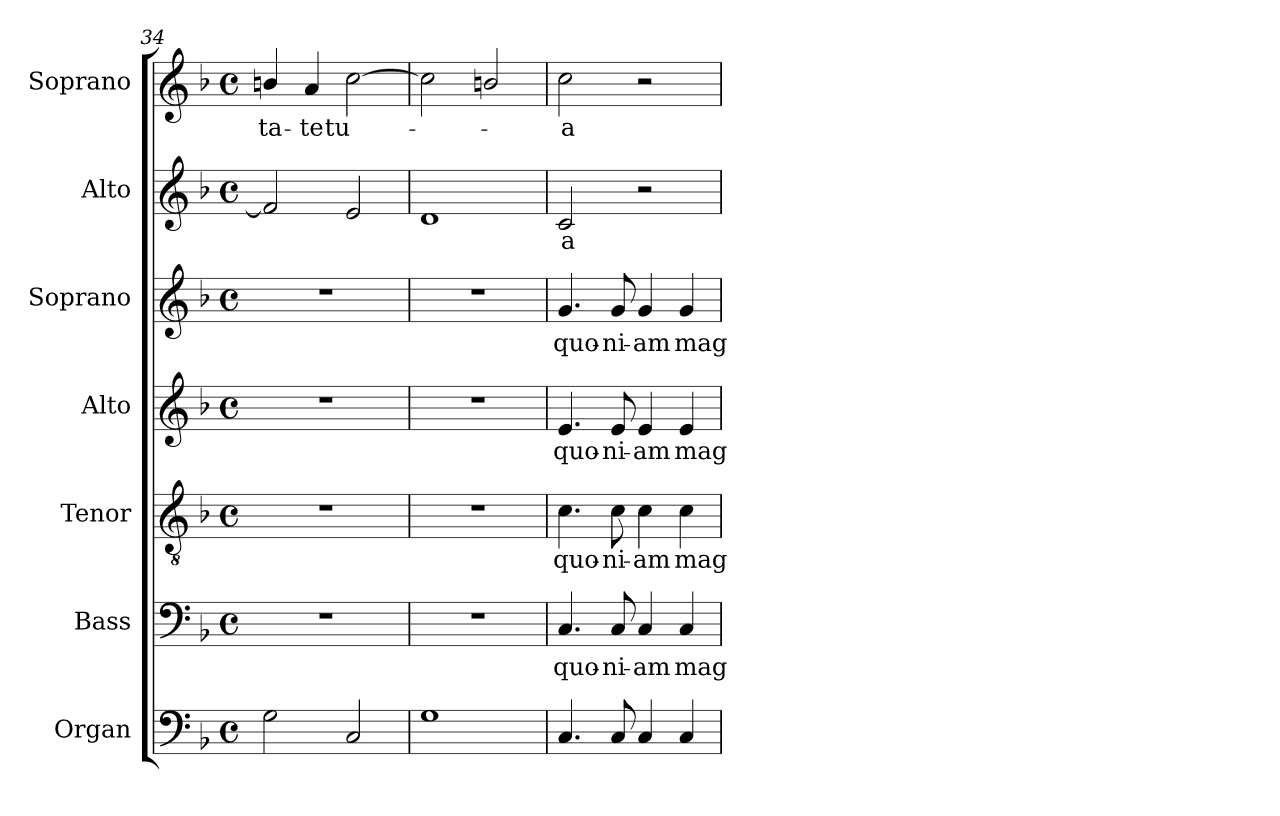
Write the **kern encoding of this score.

**kern	**kern	**text	**kern	**text	**kern	**text	**kern	**text	**kern	**text	**kern	**text
*part7	*part6	*part6	*part5	*part5	*part4	*part4	*part3	*part3	*part2	*part2	*part1	*part1
*staff7	*staff6	*staff6	*staff5	*staff5	*staff4	*staff4	*staff3	*staff3	*staff2	*staff2	*staff1	*staff1
*I"Organ	*I"Bass	*	*I"Tenor	*	*I"Alto	*	*I"Soprano	*	*I"Alto	*	*I"Soprano	*
*I'Org.	*I'B.	*	*I'T.	*	*I'A.	*	*I'S.	*	*I'A.	*	*I'S.	*
*clefF4	*clefF4	*	*clefGv2	*	*clefG2	*	*clefG2	*	*clefG2	*	*clefG2	*
*	*	*	*ITrd7c12	*	*	*	*	*	*	*	*	*
*k[b-]	*k[b-]	*	*k[b-]	*	*k[b-]	*	*k[b-]	*	*k[b-]	*	*k[b-]	*
*F:	*F:	*	*F:	*	*F:	*	*F:	*	*F:	*	*F:	*
*M4/4	*M4/4	*	*M4/4	*	*M4/4	*	*M4/4	*	*M4/4	*	*M4/4	*
*met(c)	*met(c)	*	*met(c)	*	*met(c)	*	*met(c)	*	*met(c)	*	*met(c)	*
=34	=34	=34	=34	=34	=34	=34	=34	=34	=34	=34	=34	=34
!	!	!	!	!	!	!	!	!	!	!	!	!LO:LY:b:color=#000000
2Gi\	1r	.	1r	.	1r	.	1r	.	2fi/]	.	4bni/	-ta-
!	!	!	!	!	!	!	!	!	!	!	!	!LO:LY:b:color=#000000
.	.	.	.	.	.	.	.	.	.	.	4ai/	-te
!	!	!	!	!	!	!	!	!	!	!	!	!LO:LY:b:color=#000000
2Ci/	.	.	.	.	.	.	.	.	2ei/	.	[2cci\	tu-
=35	=35	=35	=35	=35	=35	=35	=35	=35	=35	=35	=35	=35
1Gi	1r	.	1r	.	1r	.	1r	.	1di	.	2cci\]	.
.	.	.	.	.	.	.	.	.	.	.	2bni/	.
!!LO:PB:g=z
=36	=36	=36	=36	=36	=36	=36	=36	=36	=36	=36	=36	=36
!	!	!LO:LY:b:color=#000000	!	!	!	!	!	!	!	!	!	!
!	!	!	!	!LO:LY:b:color=#000000	!	!	!	!	!	!	!	!
!	!	!	!	!	!	!LO:LY:b:color=#000000	!	!	!	!	!	!
!	!	!	!	!	!	!	!	!LO:LY:b:color=#000000	!	!	!	!
!	!	!	!	!	!	!	!	!	!	!LO:LY:b:color=#000000	!	!
!	!	!	!	!	!	!	!	!	!	!	!	!LO:LY:b:color=#000000
4.Ci/	4.Ci/	quo-	4.Ci\	quo-	4.ei/	quo-	4.gi/	quo-	2ci/	-a	2cci\	-a
!	!	!LO:LY:b:color=#000000	!	!	!	!	!	!	!	!	!	!
!	!	!	!	!LO:LY:b:color=#000000	!	!	!	!	!	!	!	!
!	!	!	!	!	!	!LO:LY:b:color=#000000	!	!	!	!	!	!
!	!	!	!	!	!	!	!	!LO:LY:b:color=#000000	!	!	!	!
8Ci/	8Ci/	-ni-	8Ci\	-ni-	8ei/	-ni-	8gi/	-ni-	.	.	.	.
!	!	!LO:LY:b:color=#000000	!	!	!	!	!	!	!	!	!	!
!	!	!	!	!LO:LY:b:color=#000000	!	!	!	!	!	!	!	!
!	!	!	!	!	!	!LO:LY:b:color=#000000	!	!	!	!	!	!
!	!	!	!	!	!	!	!	!LO:LY:b:color=#000000	!	!	!	!
4Ci/	4Ci/	-am	4Ci\	-am	4ei/	-am	4gi/	-am	2r	.	2r	.
!	!	!LO:LY:b:color=#000000	!	!	!	!	!	!	!	!	!	!
!	!	!	!	!LO:LY:b:color=#000000	!	!	!	!	!	!	!	!
!	!	!	!	!	!	!LO:LY:b:color=#000000	!	!	!	!	!	!
!	!	!	!	!	!	!	!	!LO:LY:b:color=#000000	!	!	!	!
4Ci/	4Ci/	mag-	4Ci\	mag-	4ei/	mag-	4gi/	mag-	.	.	.	.
=	=	=	=	=	=	=	=	=	=	=	=	=
*-	*-	*-	*-	*-	*-	*-	*-	*-	*-	*-	*-	*-
